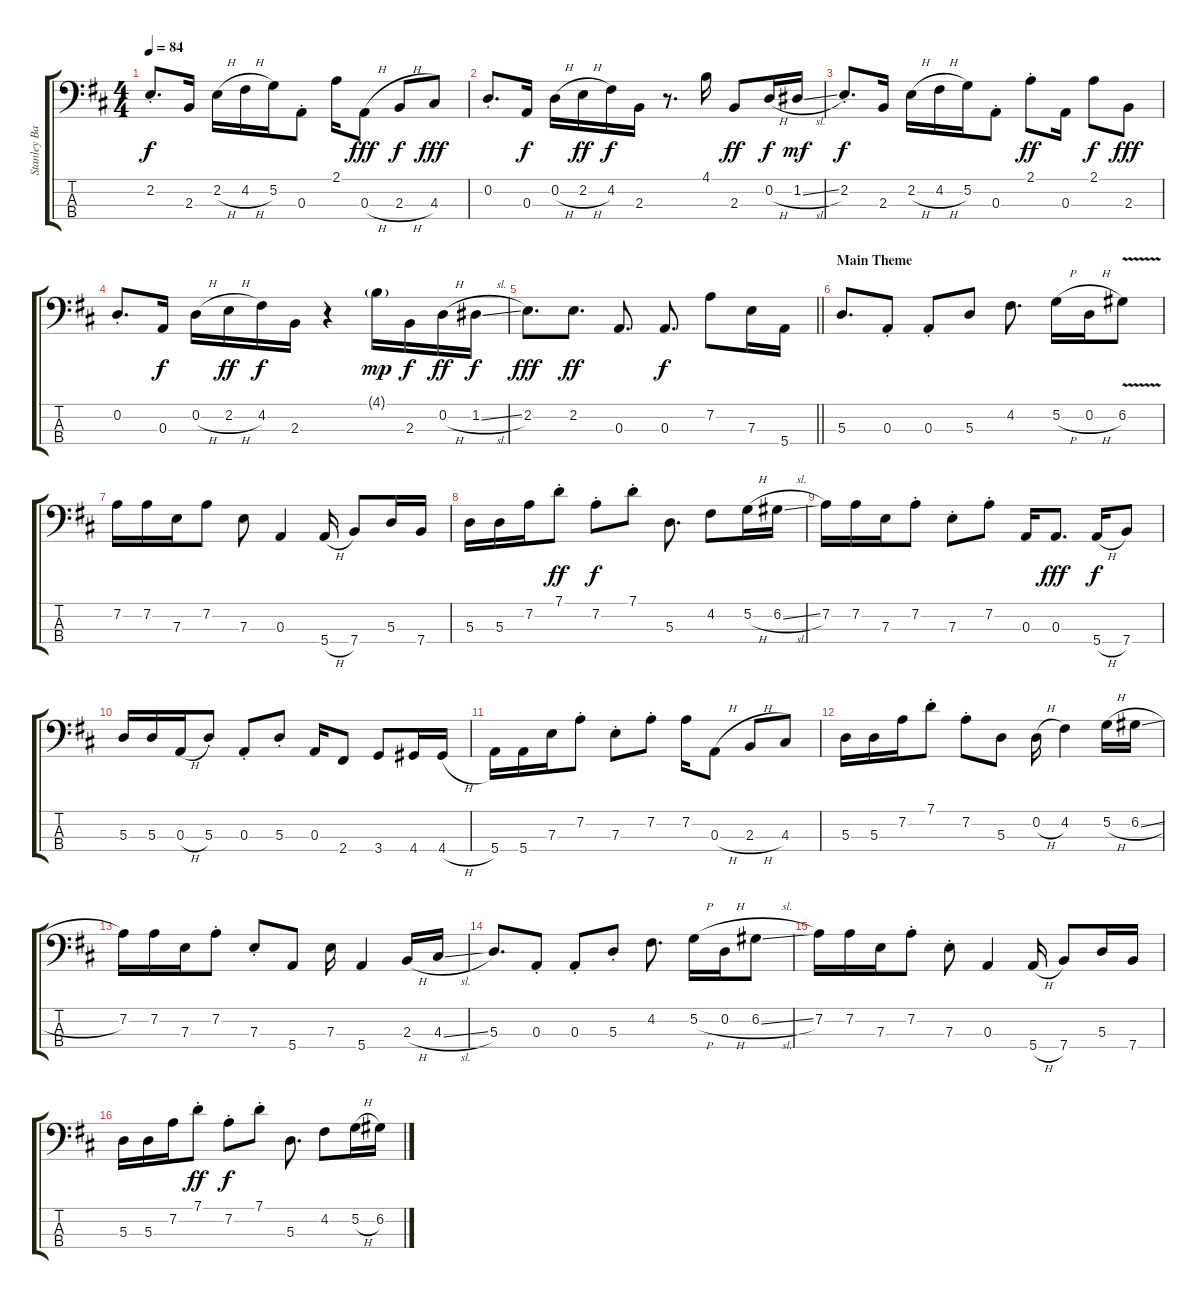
\track ("Stanley Banks" "Stanley Ba") {instrument electricbassfinger}
\staff {score tabs}
\tuning (G2 D2 A1 E1) {hide}
\ts (4 4)
\tempo 84
\clef f4
\ks d
2.2{st}.8{d dy f} 2.3.16 2.2{h}.16 4.2{h}.16 5.2.16 0.3{st}.8 2.1.16 0.3{h}.8{dy fff} 2.3{h}.8{dy f} 4.3.8{dy fff} |
0.2{st}.8{d} 0.3.16{dy f} 0.2{h}.16 2.2{h}.16{dy ff} 4.2.16{dy f} 2.3.16 r.8{d} 4.1.16 2.3.8{dy ff} 0.2{h}.16{dy f} 1.2{sl}.16{dy mf} |
2.2{st}.8{d dy f} 2.3.16 2.2{h}.16 4.2{h}.16 5.2.16 0.3{st}.8 2.1{st}.8{dy ff} 0.3.16 2.1.8{dy f} 2.3.8{dy fff} |
0.2{st}.8{d} 0.3.16{dy f} 0.2{h}.16 2.2{h}.16{dy ff} 4.2.16{dy f} 2.3.16 r.4 4.1{g}.16{dy mp} 2.3.16{dy f} 0.2{h}.16{dy ff} 1.2{sl}.16{dy f} |
\barLineRight lightlight
2.2.8{d dy fff} 2.2.8{d dy ff} 0.3.8{d} 0.3.8{d dy f} 7.2.8 7.3.16 5.4.16 |
\section ("" "Main Theme")
5.3.8{d} 0.3{st}.8 0.3{st}.8 5.3.8 4.2.8{d} 5.2{h}.16 0.2{h}.16 6.2{v}.8 |
7.2.16 7.2.16 7.3.16 7.2.8 7.3.8 0.3.4 5.4{h}.16 7.4.8 5.3.16 7.4.16 |
5.3.16 5.3.16 7.2.16 7.1{st}.8{dy ff} 7.2{st}.8{dy f} 7.1{st}.8 5.3.8{d} 4.2.8 5.2{h}.16 6.2{sl}.16 |
7.2.16 7.2.16 7.3.16 7.2{st}.8 7.3{st}.8 7.2{st}.8 0.3.16 0.3.8{d dy fff} 5.4{h}.16{dy f} 7.4.8 |
5.3.16 5.3.16 0.3{h}.16 5.3{st}.8 0.3{st}.8 5.3{st}.8 0.3.16 2.4.8 3.4.8 4.4.16 4.4{h}.16 |
5.4.16 5.4.16 7.3.16 7.2{st}.8 7.3{st}.8 7.2{st}.8 7.2.16 0.3{h}.8 2.3{h}.8 4.3.8 |
5.3.16 5.3.16 7.2.16 7.1{st}.8 7.2{st}.8 5.3.8 0.2{h}.16 4.2.4 5.2{h}.16 6.2{sl}.16 |
7.2.16 7.2.16 7.3.16 7.2{st}.8 7.3{st}.8 5.4.8 7.3.16 5.4.4 2.3{h}.16 4.3{sl}.16 |
5.3.8{d} 0.3{st}.8 0.3{st}.8 5.3{st}.8 4.2.8{d} 5.2{h}.16 0.2{h}.16 6.2{sl}.8 |
7.2.16 7.2.16 7.3.16 7.2{st}.8 7.3{st}.8 0.3.4 5.4{h}.16 7.4.8 5.3.16 7.4.16 |
5.3.16 5.3.16 7.2.16 7.1{st}.8{dy ff} 7.2{st}.8{dy f} 7.1{st}.8 5.3.8{d} 4.2.8 5.2{h}.16 6.2{sl}.16
